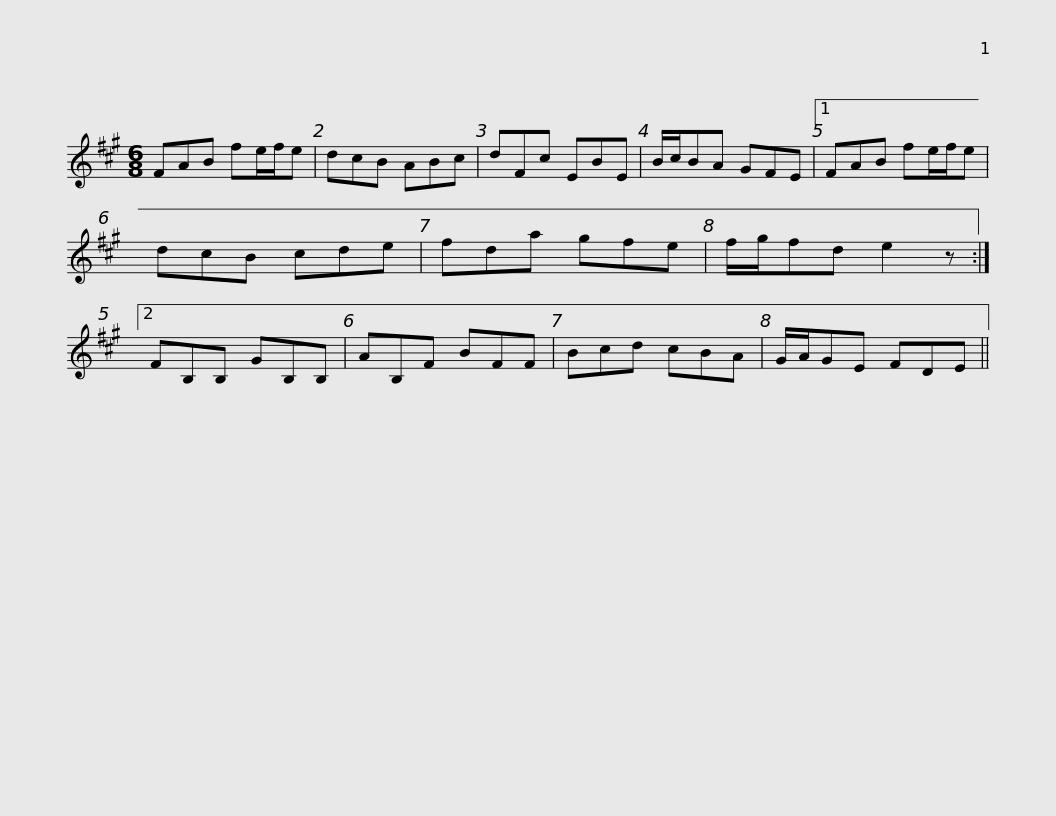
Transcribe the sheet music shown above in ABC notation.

X:1
L:1/8
M:6/8
I:linebreak $
K:A
V:1 treble
V:1
 FAB fe/f/e | dcB ABc | dFc EBE | B/c/BA GFE |1 FAB fe/f/e | %5
 dcB cde | fda gfe |$ f/g/fd e2 z :|2 FB,B, GB,B, | AB,F BFF | %10
 Bcd cBA | G/A/GE FDE || %12
